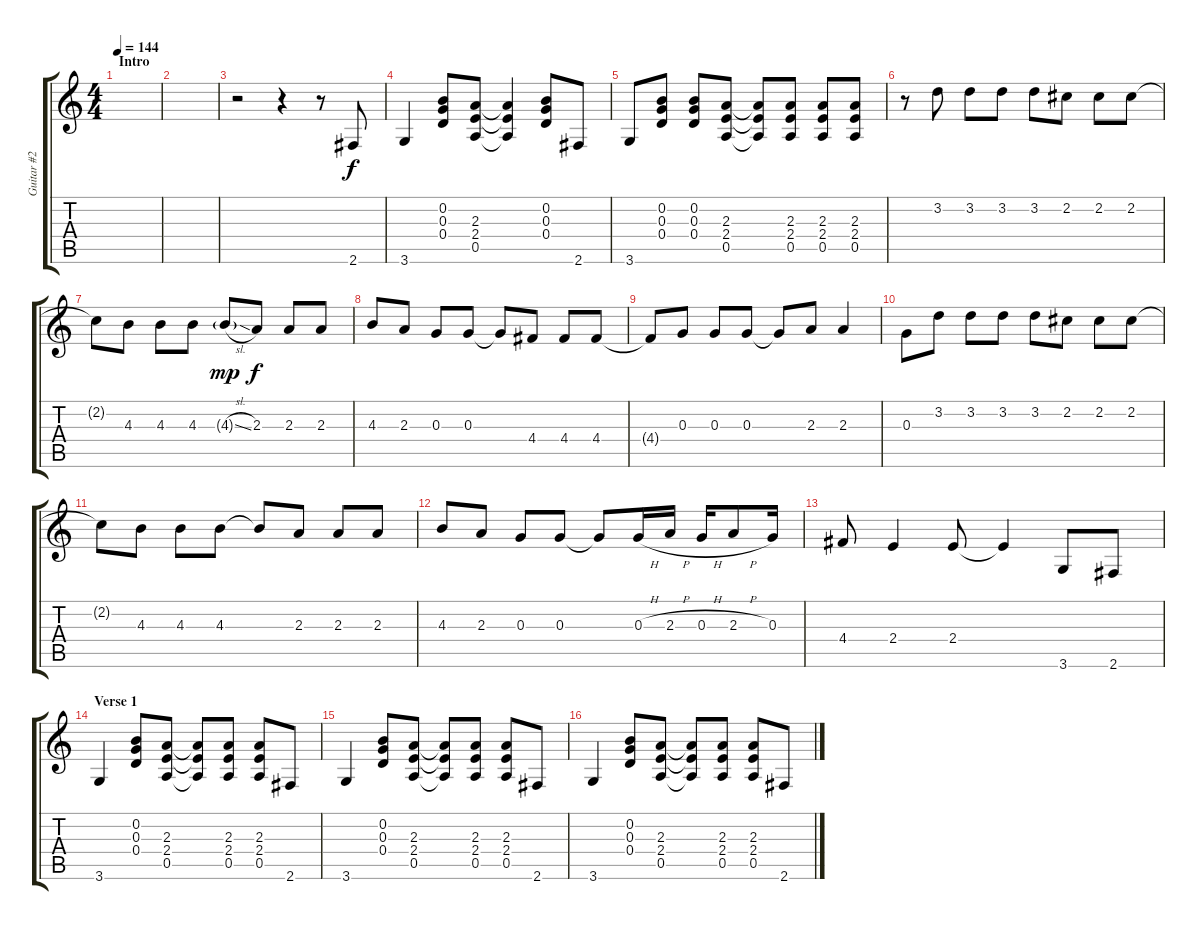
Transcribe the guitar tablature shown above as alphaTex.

\track ("Guitar #2 - 12 String" "Guitar #2 ") {instrument electricguitarclean}
\staff {score tabs}
\tuning (E4 B3 G3 D3 A2 E2) {hide}
\ts (4 4)
\section ("" "Intro")
\tempo 144
\clef g2
\ks c
|
|
r.2 r.4 r.8 2.6.8 |
3.6.4 (0.2 0.3 0.4).8 (2.3 2.4 0.5).8 (2.3{t} 2.4{t} 0.5{t}).4 (0.2 0.3 0.4).8 2.6.8 |
3.6.8 (0.2 0.3 0.4).8 (0.2 0.3 0.4).8 (2.3 2.4 0.5).8 (2.3{t} 2.4{t} 0.5{t}).8 (2.3 2.4 0.5).8 (2.3 2.4 0.5).8 (2.3 2.4 0.5).8 |
r.8 3.2.8 3.2.8 3.2.8 3.2.8 2.2.8 2.2.8 2.2.8 |
2.2{t}.8 4.3.8 4.3.8 4.3.8 4.3{sl g}.8{dy mp} 2.3.8{dy f} 2.3.8 2.3.8 |
4.3.8 2.3.8 0.3.8 0.3.8 0.3{t}.8 4.4.8 4.4.8 4.4.8 |
4.4{t}.8 0.3.8 0.3.8 0.3.8 0.3{t}.8 2.3.8 2.3.4 |
0.3.8 3.2.8 3.2.8 3.2.8 3.2.8 2.2.8 2.2.8 2.2.8 |
2.2{t}.8 4.3.8 4.3.8 4.3.8 4.3{t}.8 2.3.8 2.3.8 2.3.8 |
4.3.8 2.3.8 0.3.8 0.3.8 0.3{t}.8 0.3{h}.16 2.3{h}.16 0.3{h}.16 2.3{h}.8 0.3.16 |
4.4.8 2.4.4 2.4.8 2.4{t}.4 3.6.8 2.6.8 |
\section ("" "Verse 1")
3.6.4 (0.2 0.3 0.4).8 (2.3 2.4 0.5).8 (2.3{t} 2.4{t} 0.5{t}).8 (2.3 2.4 0.5).8 (2.3 2.4 0.5).8 2.6.8 |
3.6.4 (0.2 0.3 0.4).8 (2.3 2.4 0.5).8 (2.3{t} 2.4{t} 0.5{t}).8 (2.3 2.4 0.5).8 (2.3 2.4 0.5).8 2.6.8 |
3.6.4 (0.2 0.3 0.4).8 (2.3 2.4 0.5).8 (2.3{t} 2.4{t} 0.5{t}).8 (2.3 2.4 0.5).8 (2.3 2.4 0.5).8 2.6.8
